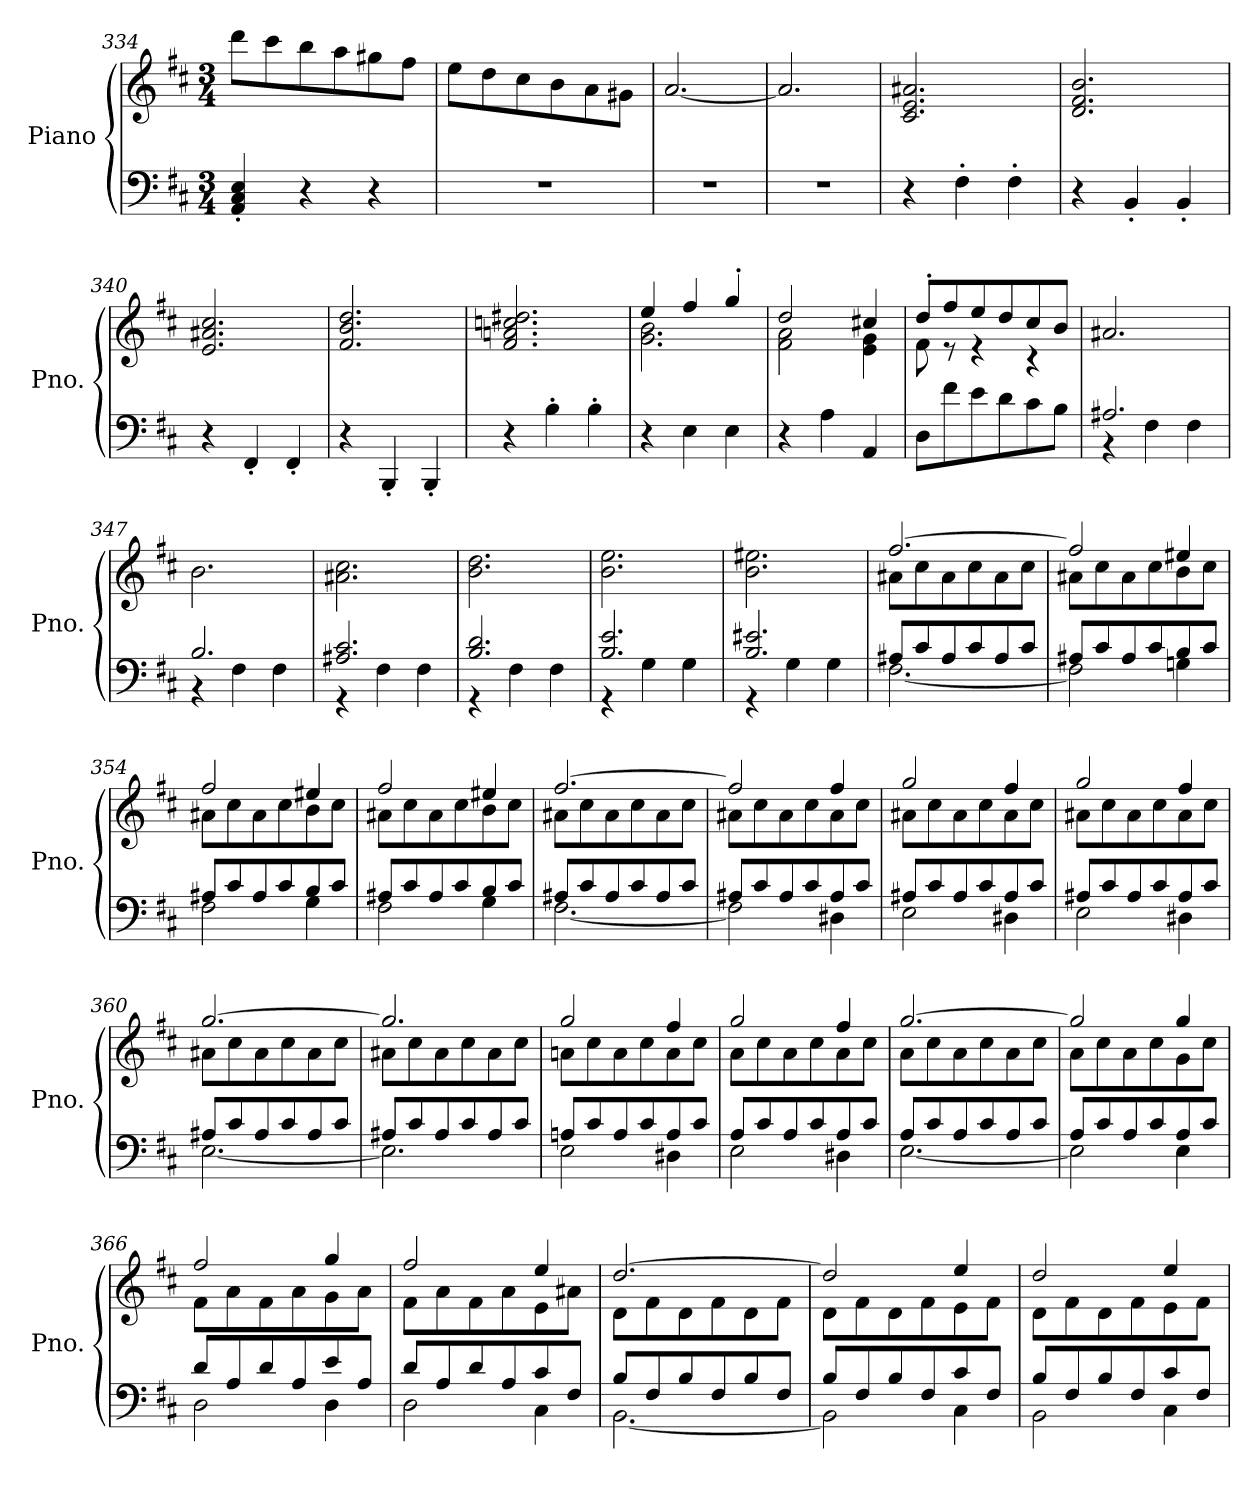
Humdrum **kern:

**kern	**kern
*part1	*part1
*staff2	*staff1
*I"Piano	*
*I'Pno.	*
!!LO:LB:g=z
*clefF4	*clefG2
*k[f#c#]	*k[f#c#]
*M3/4	*M3/4
=334	=334
4AA/' 4C#/' 4E/'	8ddd\L
.	8ccc#\
4r	8bb\
.	8aa\
4r	8gg#X\
.	8ff#\J
=335	=335
2.r	8ee\L
.	8dd\
.	8cc#\
.	8b\
.	8a\
.	8g#X\J
=336	=336
2.r	[2.a/
=337	=337
2.r	2.a/]
=338	=338
4r	2.c#/ 2.e/ 2.a#X/
4F#'\	.
4F#'\	.
=339	=339
4r	2.d/ 2.f#/ 2.b/
4BB'/	.
4BB'/	.
=340	=340
4r	2.e/ 2.a#X/ 2.cc#/
4FF#'/	.
4FF#'/	.
=341	=341
4r	2.f#/ 2.b/ 2.dd/
4BBB'/	.
4BBB'/	.
=342	=342
4r	2.f#/ 2.an/ 2.ccn/ 2.dd#X/
4B'\	.
4B'\	.
!!LO:LB:g=z
=343	=343
*	*^
4r	4ee/	2.g\ 2.b\
4E\	4ff#/	.
4E\	4gg'/	.
=344	=344	=344
4r	2dd/	2f#\ 2a\
4A\	.	.
4AA/	4cc#X/	4e\ 4g\
=345	=345	=345
8D\L	8dd'/L	8f#\
8f#\	8ff#/	8r
8e\	8ee/	4r
8d\	8dd/	.
8c#\	8cc#/	4r
8B\J	8b/J	.
*	*v	*v
=346	=346
*^	*
2.A#X/	4r	2.a#X/
.	4F#\	.
.	4F#\	.
=347	=347	=347
2.B/	4r	2.b\
.	4F#\	.
.	4F#\	.
=348	=348	=348
2.A#X/ 2.c#/	4r	2.a#X\ 2.cc#\
.	4F#\	.
.	4F#\	.
=349	=349	=349
2.B/ 2.d/	4r	2.b\ 2.dd\
.	4F#\	.
.	4F#\	.
=350	=350	=350
2.B/ 2.e/	4r	2.b\ 2.ee\
.	4G\	.
.	4G\	.
!!LO:PB:g=z
=351	=351	=351
2.B/ 2.e#X/	4r	2.b\ 2.ee#X\
.	4G\	.
.	4G\	.
=352	=352	=352
*	*	*^
8A#X/L	[2.F#\	[2.ff#/	8a#X\L
8c#/	.	.	8cc#\
8A#/	.	.	8a#\
8c#/	.	.	8cc#\
8A#/	.	.	8a#\
8c#/J	.	.	8cc#\J
=353	=353	=353	=353
8A#X/L	2F#\]	2ff#/]	8a#X\L
8c#/	.	.	8cc#\
8A#/	.	.	8a#\
8c#/	.	.	8cc#\
8B/	4Gn\	4ee#X/	8b\
8c#/J	.	.	8cc#\J
=354	=354	=354	=354
8A#X/L	2F#\	2ff#/	8a#X\L
8c#/	.	.	8cc#\
8A#/	.	.	8a#\
8c#/	.	.	8cc#\
8B/	4G\	4ee#X/	8b\
8c#/J	.	.	8cc#\J
=355	=355	=355	=355
8A#X/L	2F#\	2ff#/	8a#X\L
8c#/	.	.	8cc#\
8A#/	.	.	8a#\
8c#/	.	.	8cc#\
8B/	4G\	4ee#X/	8b\
8c#/J	.	.	8cc#\J
!!LO:LB:g=z	!!
=356	=356	=356	=356
8A#X/L	[2.F#\	[2.ff#/	8a#X\L
8c#/	.	.	8cc#\
8A#/	.	.	8a#\
8c#/	.	.	8cc#\
8A#/	.	.	8a#\
8c#/J	.	.	8cc#\J
=357	=357	=357	=357
8A#X/L	2F#\]	2ff#/]	8a#X\L
8c#/	.	.	8cc#\
8A#/	.	.	8a#\
8c#/	.	.	8cc#\
8A#/	4D#X\	4ff#/	8a#\
8c#/J	.	.	8cc#\J
=358	=358	=358	=358
8A#X/L	2E\	2gg/	8a#X\L
8c#/	.	.	8cc#\
8A#/	.	.	8a#\
8c#/	.	.	8cc#\
8A#/	4D#X\	4ff#/	8a#\
8c#/J	.	.	8cc#\J
=359	=359	=359	=359
8A#X/L	2E\	2gg/	8a#X\L
8c#/	.	.	8cc#\
8A#/	.	.	8a#\
8c#/	.	.	8cc#\
8A#/	4D#X\	4ff#/	8a#\
8c#/J	.	.	8cc#\J
=360	=360	=360	=360
8A#X/L	[2.E\	[2.gg/	8a#X\L
8c#/	.	.	8cc#\
8A#/	.	.	8a#\
8c#/	.	.	8cc#\
8A#/	.	.	8a#\
8c#/J	.	.	8cc#\J
!!LO:LB:g=z	!!
=361	=361	=361	=361
8A#X/L	2.E\]	2.gg/]	8a#X\L
8c#/	.	.	8cc#\
8A#/	.	.	8a#\
8c#/	.	.	8cc#\
8A#/	.	.	8a#\
8c#/J	.	.	8cc#\J
=362	=362	=362	=362
8An/L	2E\	2gg/	8an\L
8c#/	.	.	8cc#\
8A/	.	.	8a\
8c#/	.	.	8cc#\
8A/	4D#X\	4ff#/	8a\
8c#/J	.	.	8cc#\J
=363	=363	=363	=363
8A/L	2E\	2gg/	8a\L
8c#/	.	.	8cc#\
8A/	.	.	8a\
8c#/	.	.	8cc#\
8A/	4D#X\	4ff#/	8a\
8c#/J	.	.	8cc#\J
=364	=364	=364	=364
8A/L	[2.E\	[2.gg/	8a\L
8c#/	.	.	8cc#\
8A/	.	.	8a\
8c#/	.	.	8cc#\
8A/	.	.	8a\
8c#/J	.	.	8cc#\J
=365	=365	=365	=365
8A/L	2E\]	2gg/]	8a\L
8c#/	.	.	8cc#\
8A/	.	.	8a\
8c#/	.	.	8cc#\
8A/	4E\	4gg/	8g\
8c#/J	.	.	8cc#\J
!!LO:LB:g=z	!!
=366	=366	=366	=366
8d/L	2D\	2ff#/	8f#\L
8A/	.	.	8a\
8d/	.	.	8f#\
8A/	.	.	8a\
8e/	4D\	4gg/	8g\
8A/J	.	.	8a\J
=367	=367	=367	=367
8d/L	2D\	2ff#/	8f#\L
8A/	.	.	8a\
8d/	.	.	8f#\
8A/	.	.	8a\
8c#/	4C#\	4ee/	8e\
8F#/J	.	.	8a#X\J
=368	=368	=368	=368
8B/L	[2.BB\	[2.dd/	8d\L
8F#/	.	.	8f#\
8B/	.	.	8d\
8F#/	.	.	8f#\
8B/	.	.	8d\
8F#/J	.	.	8f#\J
=369	=369	=369	=369
8B/L	2BB\]	2dd/]	8d\L
8F#/	.	.	8f#\
8B/	.	.	8d\
8F#/	.	.	8f#\
8c#/	4C#\	4ee/	8e\
8F#/J	.	.	8f#\J
=370	=370	=370	=370
8B/L	2BB\	2dd/	8d\L
8F#/	.	.	8f#\
8B/	.	.	8d\
8F#/	.	.	8f#\
8c#/	4C#\	4ee/	8e\
8F#/J	.	.	8f#\J
*v	*v	*	*
*	*v	*v
=	=
*-	*-
